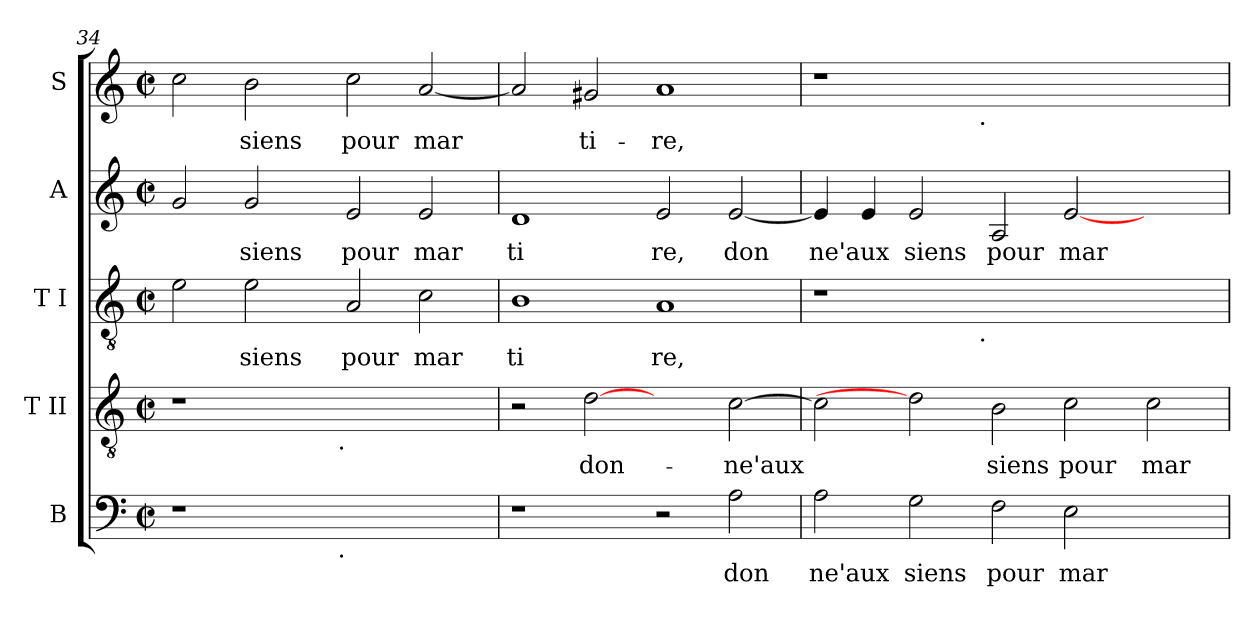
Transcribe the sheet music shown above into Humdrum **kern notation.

**kern	**text	**kern	**text	**kern	**text	**kern	**text	**kern	**text
*part5	*part5	*part4	*part4	*part3	*part3	*part2	*part2	*part1	*part1
*staff5	*staff5	*staff4	*staff4	*staff3	*staff3	*staff2	*staff2	*staff1	*staff1
*I"B	*	*I"T II	*	*I"T I	*	*I"A	*	*I"S	*
*clefF4	*	*clefGv2	*	*clefGv2	*	*clefG2	*	*clefG2	*
*k[]	*	*k[]	*	*k[]	*	*k[]	*	*k[]	*
*C:	*	*C:	*	*C:	*	*C:	*	*C:	*
*M2/2	*	*M2/2	*	*M2/2	*	*M2/2	*	*M2/2	*
*met(c|)	*	*met(c|)	*	*met(c|)	*	*met(c|)	*	*met(c|)	*
=34	=34	=34	=34	=34	=34	=34	=34	=34	=34
!	!	!	!	!	!LO:LY:b:cj	!	!LO:LY:b:cj	!	!LO:LY:b:cj
*^	*	*^	*	*	*	*	*	*	*
1r	2ryy	.	1r	2ryy	.	2e\	.	2g/	.	2cc\	.
!	!	!	!	!	!	!	!LO:LY:b:cj	!	!LO:LY:b:cj	!	!LO:LY:b:cj
.	4ryy	.	.	4ryy	.	2e\	siens	2g/	siens	2b\	siens
.	8...ryy	.	.	8...ryy	.	.	.	.	.	.	.
!	!	!	!	!LO:TX:b:t=.	!	!	!	!	!	!	!
!	!LO:TX:b:t=.	!	!	!	!	!	!	!	!	!	!
.	1ryy	.	.	1ryy	.	.	.	.	.	.	.
!	!	!	!	!	!	!	!LO:LY:b:cj	!	!LO:LY:b:cj	!	!LO:LY:b:cj
1ryy	.	.	1ryy	.	.	2A/	pour	2e/	pour	2cc\	pour
!	!	!	!	!	!	!	!LO:LY:b:cj	!	!LO:LY:b:cj	!	!LO:LY:b:cj
.	.	.	.	.	.	2c\	mar	2e/	mar	[<2a/	mar-
.	64ryy	.	.	64ryy	.	.	.	.	.	.	.
=35	=35	=35	=35	=35	=35	=35	=35	=35	=35	=35	=35
!	!	!	!	!	!	!	!LO:LY:b:cj	!	!LO:LY:b:cj	!	!LO:LY:b:cj
*v	*v	*	*	*	*	*	*	*	*	*	*
*	*	*v	*v	*	*	*	*	*	*	*
1r	.	2r	.	1B	ti	1d	ti	2a/]	--
!	!	!	!LO:LY:b:cj	!	!	!	!	!	!LO:LY:b:cj
.	.	[2d	don-	.	.	.	.	2g#/	-ti-
!	!	!	!	!	!LO:LY:b:cj	!	!LO:LY:b:cj	!	!LO:LY:b:cj
2r	.	2ryy	.	1A	re,	2e/	re,	1a	-re,
!	!LO:LY:b:cj	!	!LO:LY:b:cj	!	!	!	!LO:LY:b:cj	!	!
2A\	don	[<2c\	-ne'aux	.	.	[<2e/	don	.	.
!!LO:LB:g=z
=36	=36	=36	=36	=36	=36	=36	=36	=36	=36
!	!LO:LY:b:cj	!	!LO:LY:b:cj	!	!	!	!LO:LY:b:cj	!	!
*	*	*	*	*^	*	*	*	*^	*
2A\	ne'aux	2c\]	.	1r	2ryy	.	4e/]	ne'aux	1r	2ryy	.
!	!	!	!	!	!	!	!	!LO:LY:b:cj	!	!	!
.	.	.	.	.	.	.	4e/	.	.	.	.
!	!LO:LY:b:cj	!	!	!	!	!	!	!LO:LY:b:cj	!	!	!
2G\	siens	2d]	.	.	4...ryy	.	2e/	siens	.	4...ryy	.
!	!	!	!	!	!	!	!	!	!	!LO:TX:b:t=.	!
!	!	!	!	!	!LO:TX:b:t=.	!	!	!	!	!	!
.	.	.	.	.	1ryy	.	.	.	.	1ryy	.
!	!LO:LY:b:cj	!	!LO:LY:b:cj	!	!	!	!	!LO:LY:b:cj	!	!	!
2F\	pour	2B\	siens	1.ryy	.	.	2A/	pour	1.ryy	.	.
!	!LO:LY:b:cj	!	!LO:LY:b:cj	!	!	!	!	!LO:LY:b:cj	!	!	!
2E\	mar-	2c\	pour	.	.	.	[<2e/	mar	.	.	.
.	.	.	.	.	2ryy	.	.	.	.	2ryy	.
!	!	!	!LO:LY:b:cj	!	!	!	!	!	!	!	!
2ryy	.	2c\	mar	.	.	.	2ryy	.	.	.	.
.	.	.	.	.	32ryy	.	.	.	.	32ryy	.
*	*	*	*	*v	*v	*	*	*	*v	*v	*
=	=	=	=	=	=	=	=	=	=
*-	*-	*-	*-	*-	*-	*-	*-	*-	*-
